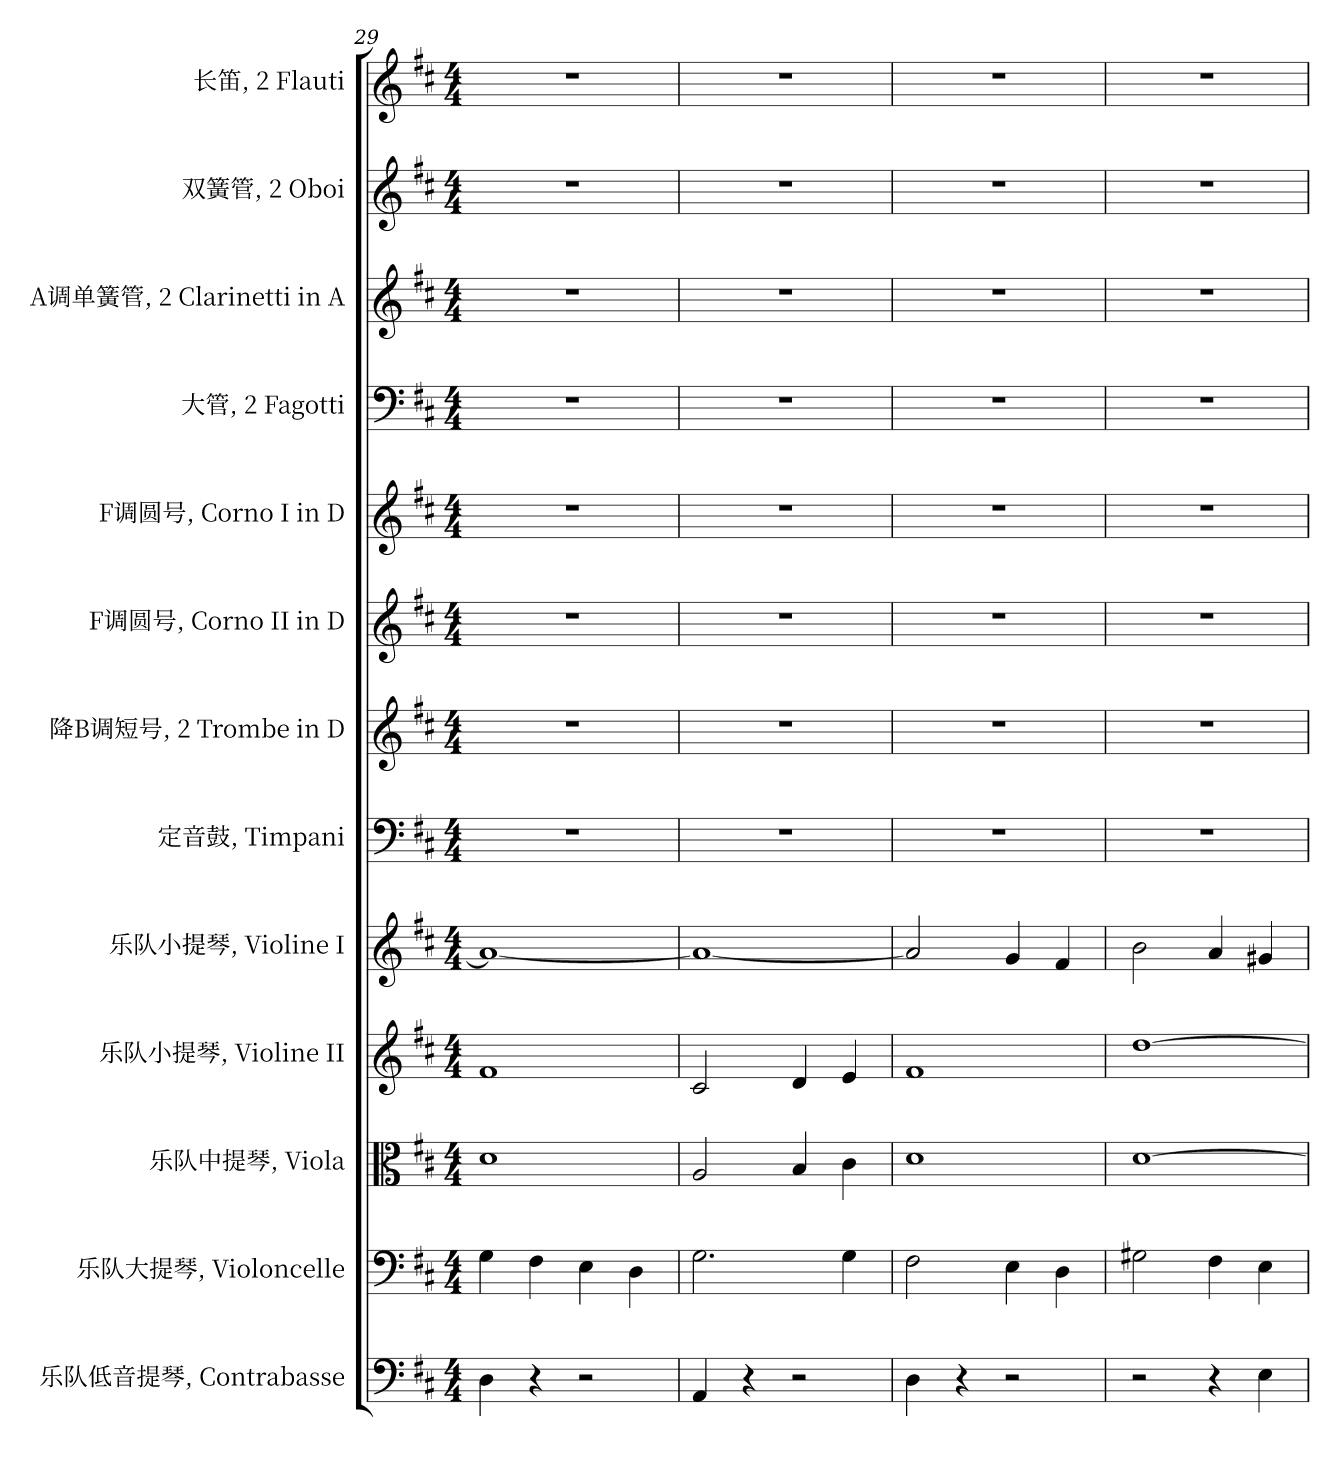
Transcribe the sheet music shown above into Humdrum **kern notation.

**kern	**kern	**kern	**kern	**kern	**kern	**kern	**kern	**kern	**kern	**kern	**kern	**kern
*part13	*part12	*part11	*part10	*part9	*part8	*part7	*part6	*part5	*part4	*part3	*part2	*part1
*staff13	*staff12	*staff11	*staff10	*staff9	*staff8	*staff7	*staff6	*staff5	*staff4	*staff3	*staff2	*staff1
*I"乐队低音提琴, Contrabasse	*I"乐队大提琴, Violoncelle	*I"乐队中提琴, Viola	*I"乐队小提琴, Violine II	*I"乐队小提琴, Violine I	*I"定音鼓, Timpani	*I"降B调短号, 2 Trombe in D	*I"F调圆号, Corno II in D	*I"F调圆号, Corno I in D	*I"大管, 2 Fagotti	*I"A调单簧管, 2 Clarinetti in A	*I"双簧管, 2 Oboi	*I"长笛, 2 Flauti
*I'Cbs.	*	*	*	*	*I'Timp.	*	*	*	*	*I'A Cl.	*I'Ob.	*I'Fl.
*clefF4	*clefF4	*clefC3	*clefG2	*clefG2	*clefF4	*clefG2	*clefG2	*clefG2	*clefF4	*clefG2	*clefG2	*clefG2
*ITrd7c12	*	*	*	*	*	*ITrd1c2	*ITrd4c7	*ITrd4c7	*	*ITrd2c3	*	*
*k[f#c#]	*k[f#c#]	*k[f#c#]	*k[f#c#]	*k[f#c#]	*k[f#c#]	*k[]	*k[f#]	*k[f#]	*k[f#c#]	*k[f#c#g#d#a#]	*k[f#c#]	*k[f#c#]
*M4/4	*M4/4	*M4/4	*M4/4	*M4/4	*M4/4	*M4/4	*M4/4	*M4/4	*M4/4	*M4/4	*M4/4	*M4/4
*MM268	*MM268	*MM268	*MM268	*MM268	*MM268	*MM268	*MM268	*MM268	*MM268	*MM268	*MM268	*MM268
=29	=29	=29	=29	=29	=29	=29	=29	=29	=29	=29	=29	=29
4DD\	4G\	1d	1f#	1a_	1r	1r	1r	1r	1r	1r	1r	1r
4r	4F#\	.	.	.	.	.	.	.	.	.	.	.
2r	4E\	.	.	.	.	.	.	.	.	.	.	.
.	4D\	.	.	.	.	.	.	.	.	.	.	.
!!LO:PB:g=z
=30	=30	=30	=30	=30	=30	=30	=30	=30	=30	=30	=30	=30
*	*	*	*	*	*	*	*	*	*	*	*	*MM268
4AAA/	2.G\	2A/	2c#/	1a_	1r	1r	1r	1r	1r	1r	1r	1r
4r	.	.	.	.	.	.	.	.	.	.	.	.
2r	.	4B/	4d/	.	.	.	.	.	.	.	.	.
.	4G\	4c#\	4e/	.	.	.	.	.	.	.	.	.
=31	=31	=31	=31	=31	=31	=31	=31	=31	=31	=31	=31	=31
*	*	*	*	*	*	*	*	*	*	*	*	*MM268
4DD\	2F#\	1d	1f#	2a/]	1r	1r	1r	1r	1r	1r	1r	1r
4r	.	.	.	.	.	.	.	.	.	.	.	.
2r	4E\	.	.	4g/	.	.	.	.	.	.	.	.
.	4D\	.	.	4f#/	.	.	.	.	.	.	.	.
=32	=32	=32	=32	=32	=32	=32	=32	=32	=32	=32	=32	=32
*	*	*	*	*	*	*	*	*	*	*	*	*MM268
2r	2G#X\	[1d	[1dd	2b\	1r	1r	1r	1r	1r	1r	1r	1r
4r	4F#\	.	.	4a/	.	.	.	.	.	.	.	.
4EE\	4E\	.	.	4g#X/	.	.	.	.	.	.	.	.
=	=	=	=	=	=	=	=	=	=	=	=	=
*-	*-	*-	*-	*-	*-	*-	*-	*-	*-	*-	*-	*-
